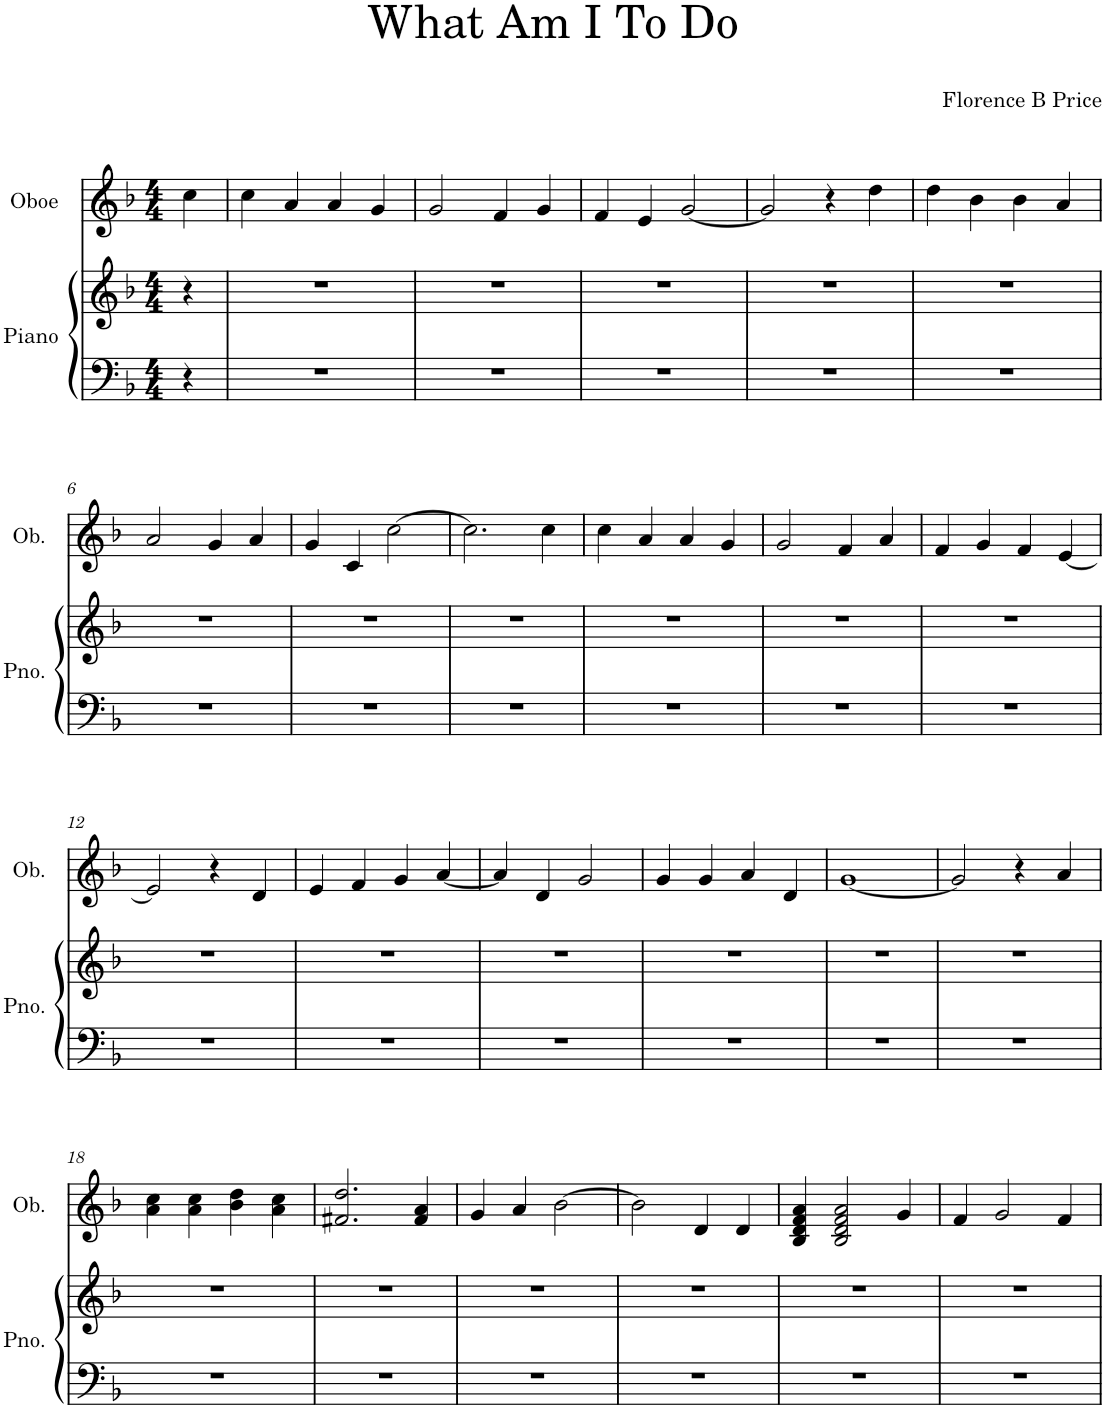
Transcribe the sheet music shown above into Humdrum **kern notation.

**kern	**kern	**kern
*part2	*part2	*part1
*staff3	*staff2	*staff1
*I"Piano	*	*I"Oboe
*I'Pno.	*	*I'Ob.
*clefF4	*clefG2	*clefG2
*k[b-]	*k[b-]	*k[b-]
*M4/4	*M4/4	*M4/4
=	=	=
4r	4r	4cc\
=1	=1	=1
1r	1r	4cc\
.	.	4a/
.	.	4a/
.	.	4g/
=2	=2	=2
1r	1r	2g/
.	.	4f/
.	.	4g/
=3	=3	=3
1r	1r	4f/
.	.	4e/
.	.	[2g/
=4	=4	=4
1r	1r	2g/]
.	.	4r
.	.	4dd\
=5	=5	=5
1r	1r	4dd\
.	.	4b-\
.	.	4b-\
.	.	4a/
!!LO:LB:g=z
=6	=6	=6
1r	1r	2a/
.	.	4g/
.	.	4a/
=7	=7	=7
1r	1r	4g/
.	.	4c/
.	.	[2cc\
=8	=8	=8
1r	1r	2.cc\]
.	.	4cc\
=9	=9	=9
1r	1r	4cc\
.	.	4a/
.	.	4a/
.	.	4g/
=10	=10	=10
1r	1r	2g/
.	.	4f/
.	.	4a/
=11	=11	=11
1r	1r	4f/
.	.	4g/
.	.	4f/
.	.	[4e/
!!LO:LB:g=z
=12	=12	=12
1r	1r	2e/]
.	.	4r
.	.	4d/
=13	=13	=13
1r	1r	4e/
.	.	4f/
.	.	4g/
.	.	[4a/
=14	=14	=14
1r	1r	4a/]
.	.	4d/
.	.	2g/
=15	=15	=15
1r	1r	4g/
.	.	4g/
.	.	4a/
.	.	4d/
=16	=16	=16
1r	1r	[1g
=17	=17	=17
1r	1r	2g/]
.	.	4r
.	.	4a/
!!LO:LB:g=z
=18	=18	=18
1r	1r	4a\ 4cc\
.	.	4a\ 4cc\
.	.	4b-\ 4dd\
.	.	4a\ 4cc\
=19	=19	=19
1r	1r	2.f#X/ 2.dd/
.	.	4f#/ 4a/
=20	=20	=20
1r	1r	4g/
.	.	4a/
.	.	[2b-\
=21	=21	=21
1r	1r	2b-\]
.	.	4d/
.	.	4d/
=22	=22	=22
1r	1r	4B-/ 4d/ 4f/ 4a/
.	.	2B-/ 2d/ 2f/ 2a/
.	.	4g/
=23	=23	=23
1r	1r	4f/
.	.	2g/
.	.	4f/
=	=	=
*-	*-	*-
